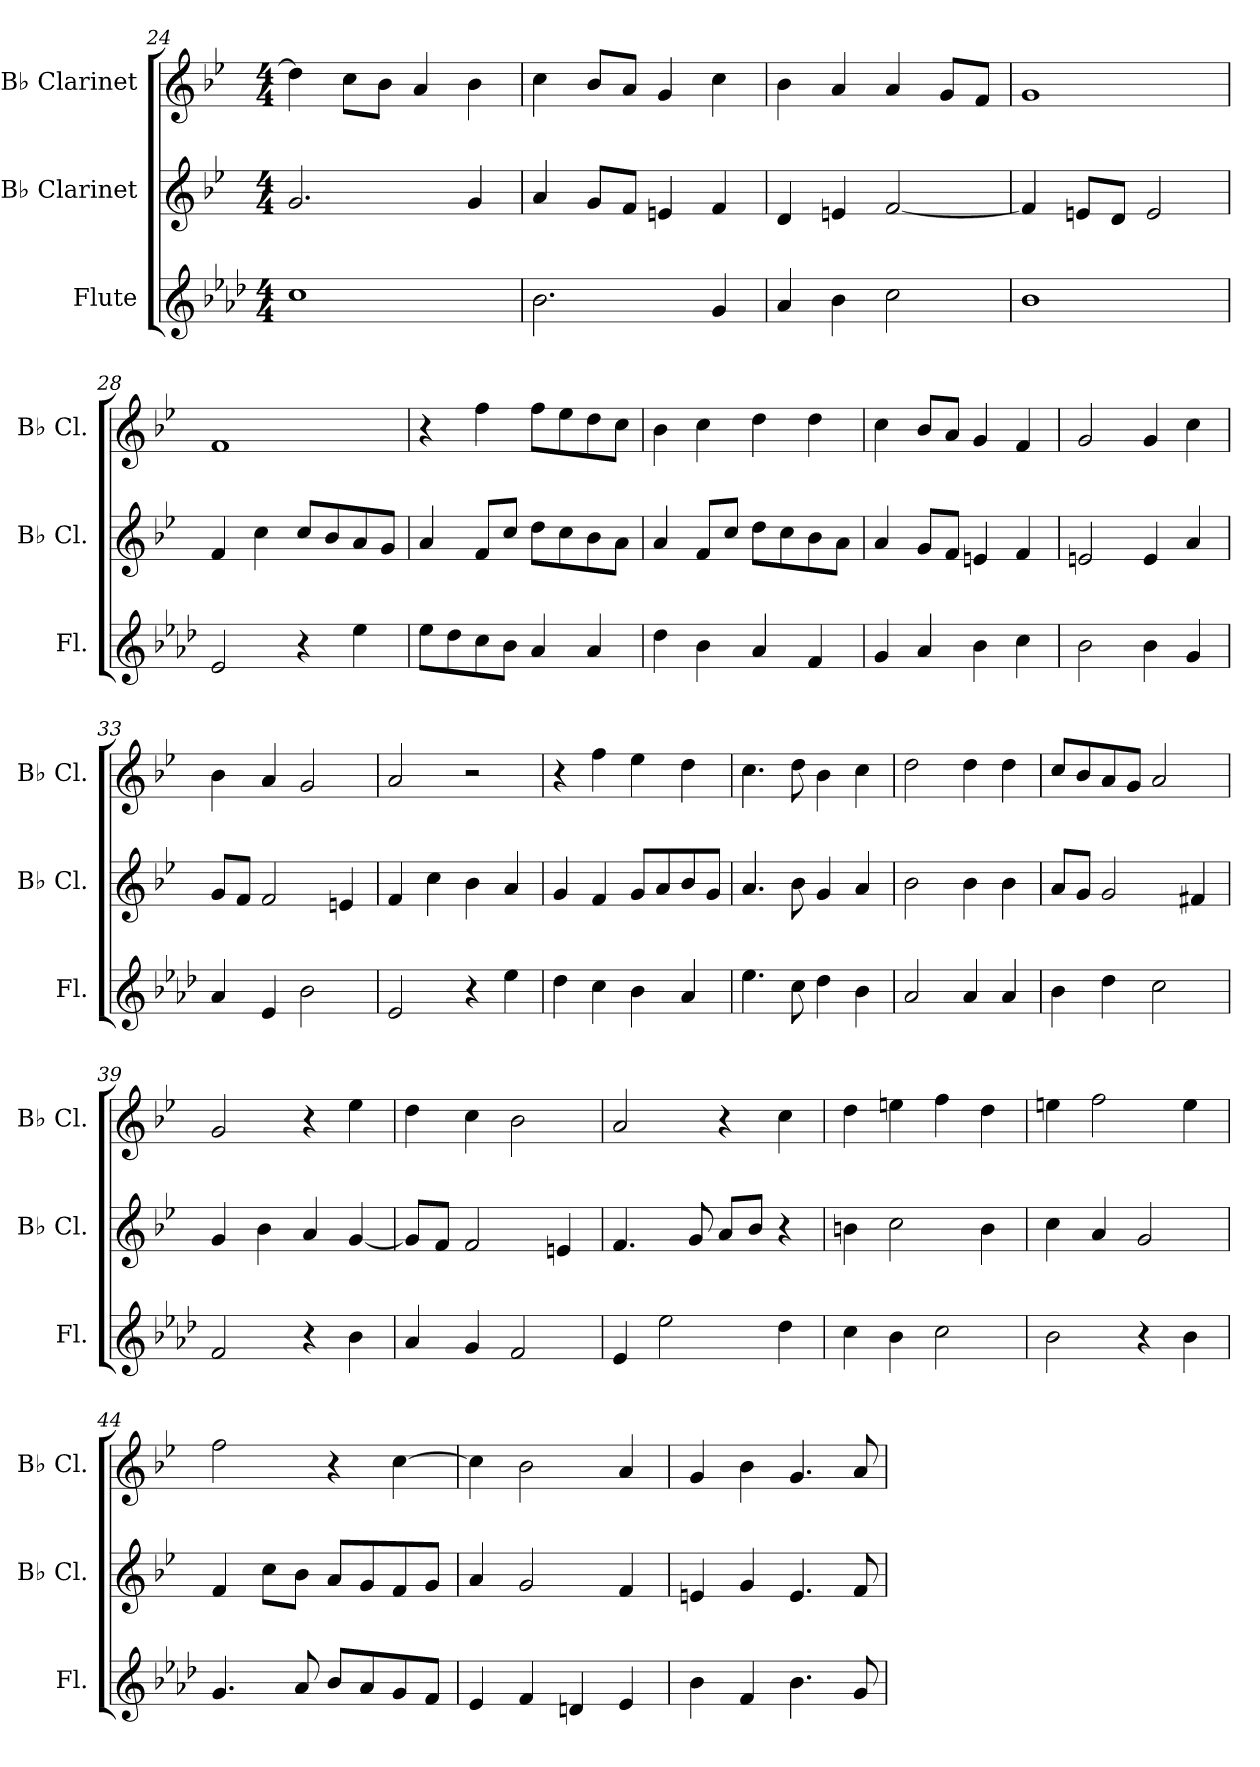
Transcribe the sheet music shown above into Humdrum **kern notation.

**kern	**kern	**kern
*part3	*part2	*part1
*staff3	*staff2	*staff1
*I"Flute	*I"B♭ Clarinet	*I"B♭ Clarinet
*I'Fl.	*I'B♭ Cl.	*I'B♭ Cl.
*clefG2	*clefG2	*clefG2
*	*ITrd1c2	*ITrd1c2
*k[b-e-a-d-]	*k[b-e-a-d-]	*k[b-e-a-d-]
*M4/4	*M4/4	*M4/4
=24	=24	=24
1cc	2.f/	4cc\]
.	.	8b-\L
.	.	8a-\J
.	.	4g/
.	4f/	4a-\
!!LO:LB:g=z
=25	=25	=25
2.b-\	4g/	4b-\
.	8f/L	8a-/L
.	8e-/J	8g/J
.	4dn/	4f/
4g/	4e-/	4b-\
=26	=26	=26
4a-/	4c/	4a-\
4b-\	4dn/	4g/
2cc\	[2e-/	4g/
.	.	8f/L
.	.	8e-/J
=27	=27	=27
1b-	4e-/]	1f
.	8dn/L	.
.	8c/J	.
.	2d/	.
=28	=28	=28
2e-/	4e-/	1e-
.	4b-\	.
4r	8b-/L	.
.	8a-/	.
4ee-\	8g/	.
.	8f/J	.
=29	=29	=29
8ee-\L	4g/	4r
8dd-\	.	.
8cc\	8e-/L	4ee-\
8b-\J	8b-/J	.
4a-/	8cc\L	8ee-\L
.	8b-\	8dd-\
4a-/	8a-\	8cc\
.	8g\J	8b-\J
=30	=30	=30
4dd-\	4g/	4a-\
4b-\	8e-/L	4b-\
.	8b-/J	.
4a-/	8cc\L	4cc\
.	8b-\	.
4f/	8a-\	4cc\
.	8g\J	.
!!LO:PB:g=z
=31	=31	=31
4g/	4g/	4b-\
4a-/	8f/L	8a-/L
.	8e-/J	8g/J
4b-\	4dn/	4f/
4cc\	4e-/	4e-/
=32	=32	=32
2b-\	2dn/	2f/
4b-\	4d/	4f/
4g/	4g/	4b-\
=33	=33	=33
4a-/	8f/L	4a-\
.	8e-/J	.
4e-/	2e-/	4g/
2b-\	.	2f/
.	4dn/	.
=34	=34	=34
2e-/	4e-/	2g/
.	4b-\	.
4r	4a-\	2r
4ee-\	4g/	.
=35	=35	=35
4dd-\	4f/	4r
4cc\	4e-/	4ee-\
4b-\	8f/L	4dd-\
.	8g/	.
4a-/	8a-/	4cc\
.	8f/J	.
=36	=36	=36
4.ee-\	4.g/	4.b-\
8cc\	8a-\	8cc\
4dd-\	4f/	4a-\
4b-\	4g/	4b-\
=37	=37	=37
2a-/	2a-\	2cc\
4a-/	4a-\	4cc\
4a-/	4a-\	4cc\
=38	=38	=38
4b-\	8g/L	8b-/L
.	8f/J	8a-/
4dd-\	2f/	8g/
.	.	8f/J
2cc\	.	2g/
.	4en/	.
!!LO:LB:g=z
=39	=39	=39
2f/	4f/	2f/
.	4a-\	.
4r	4g/	4r
4b-\	[4f/	4dd-\
=40	=40	=40
4a-/	8f/L]	4cc\
.	8e-/J	.
4g/	2e-/	4b-\
2f/	.	2a-\
.	4dn/	.
=41	=41	=41
4e-/	4.e-/	2g/
2ee-\	.	.
.	8f/	.
.	8g/L	4r
.	8a-/J	.
4dd-\	4r	4b-\
=42	=42	=42
4cc\	4an\	4cc\
4b-\	2b-\	4ddn\
2cc\	.	4ee-\
.	4a\	4cc\
=43	=43	=43
2b-\	4b-\	4ddn\
.	4g/	2ee-\
4r	2f/	.
4b-\	.	4dd\
=44	=44	=44
4.g/	4e-/	2ee-\
.	8b-\L	.
8a-/	8a-\J	.
8b-/L	8g/L	4r
8a-/	8f/	.
8g/	8e-/	[4b-\
8f/J	8f/J	.
=45	=45	=45
4e-/	4g/	4b-\]
4f/	2f/	2a-\
4dn/	.	.
4e-/	4e-/	4g/
!!LO:LB:g=z
=46	=46	=46
4b-\	4dn/	4f/
4f/	4f/	4a-\
4.b-\	4.d/	4.f/
8g/	8e-/	8g/
=	=	=
*-	*-	*-
